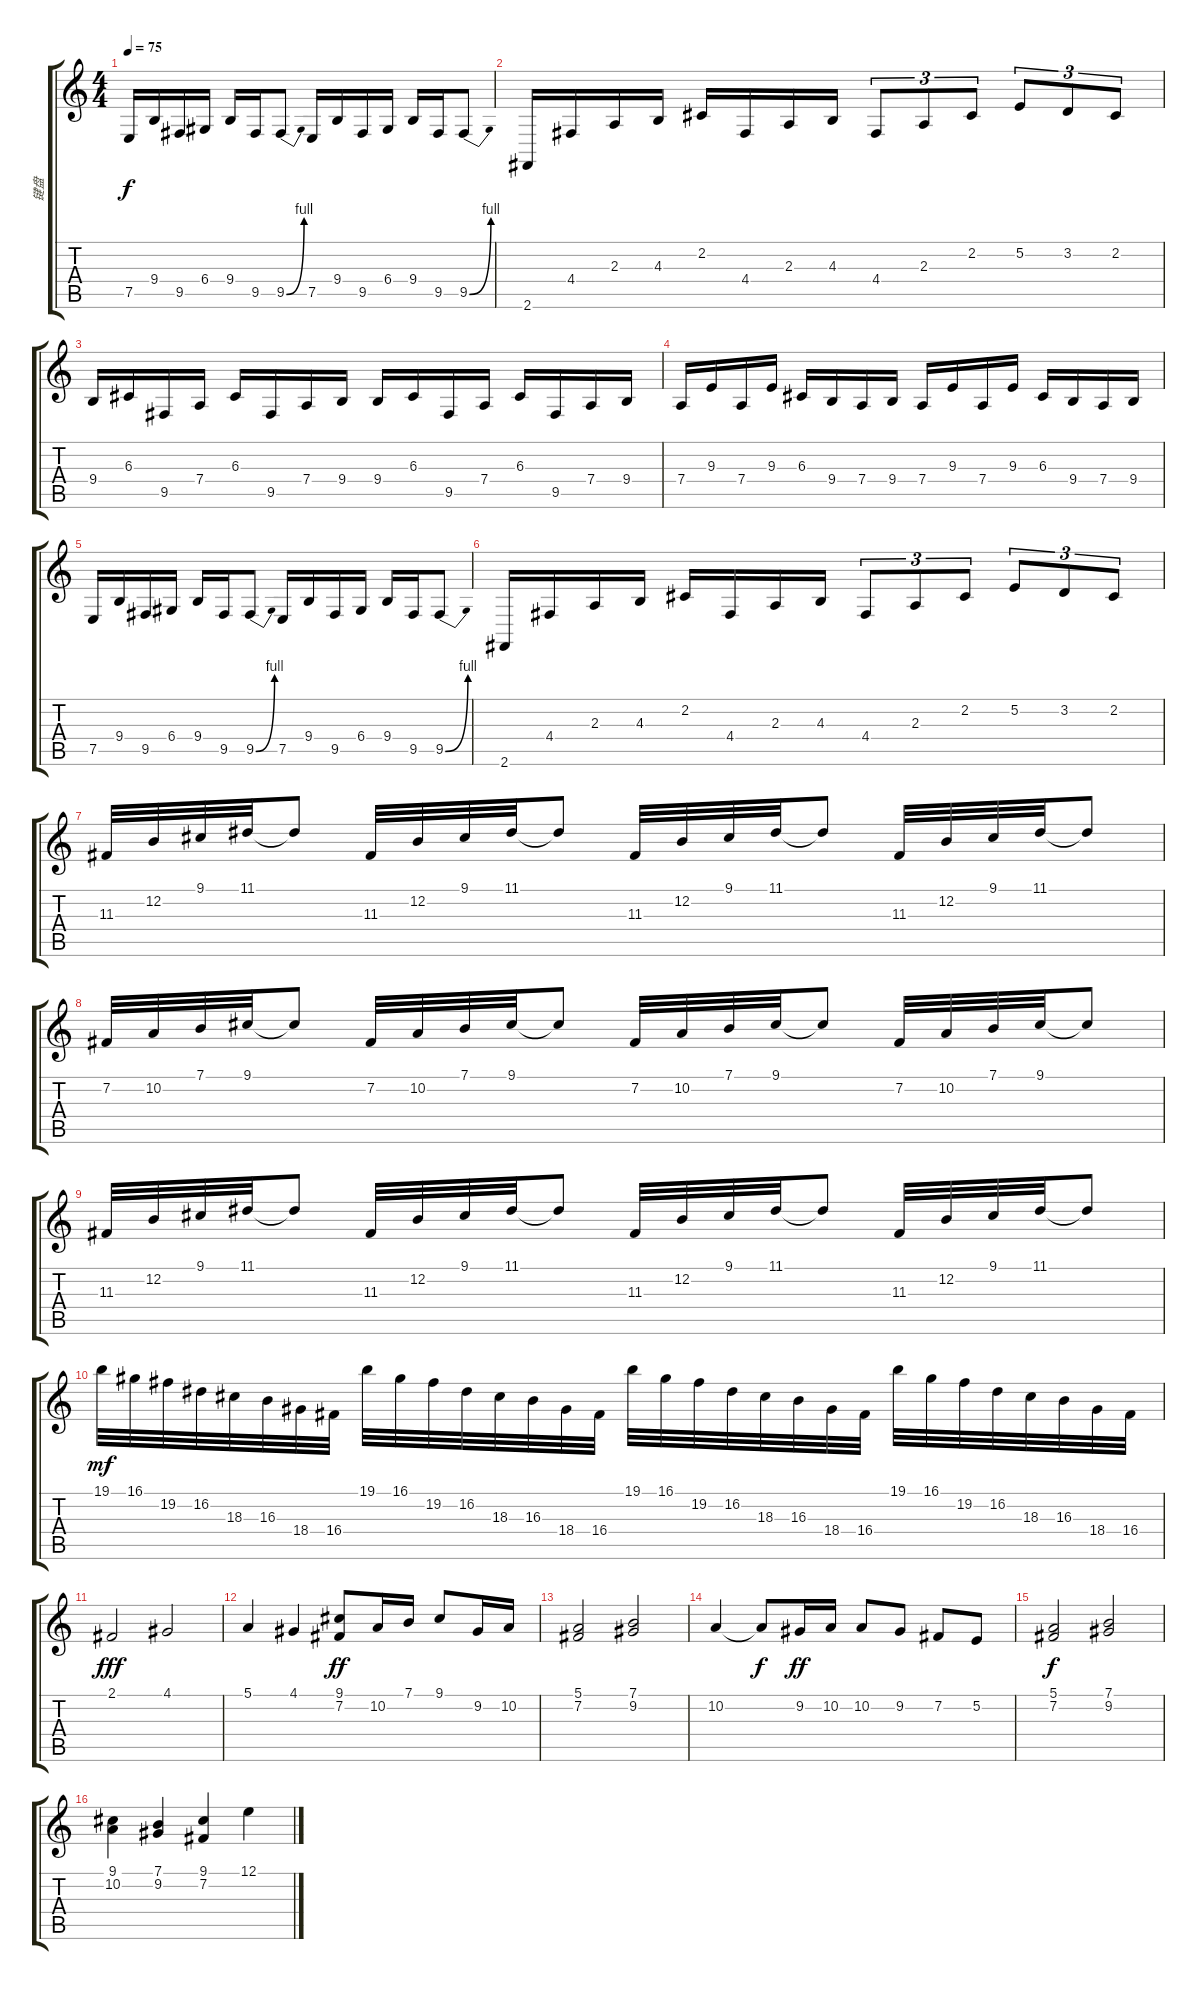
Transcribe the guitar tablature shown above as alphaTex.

\track ("键盘" "键盘") {instrument stringensemble1}
\staff {score tabs}
\tuning (E4 B3 G3 D3 A2 E2) {hide}
\ts (4 4)
\tempo 75
\clef g2
\ks c
7.5.16{dy f} 9.4.16 9.5.16 6.4.16 9.4.16 9.5.16 9.5{be (bend 0 0 60 4)}.8 7.5.16 9.4.16 9.5.16 6.4.16 9.4.16 9.5.16 9.5{be (bend 0 0 60 4)}.8 |
2.6.16 4.4.16 2.3.16 4.3.16 2.2.16 4.4.16 2.3.16 4.3.16 4.4.8{tu (3 2)} 2.3.8{tu (3 2)} 2.2.8{tu (3 2)} 5.2.8{tu (3 2)} 3.2.8{tu (3 2)} 2.2.8{tu (3 2)} |
9.4.16 6.3.16 9.5.16 7.4.16 6.3.16 9.5.16 7.4.16 9.4.16 9.4.16 6.3.16 9.5.16 7.4.16 6.3.16 9.5.16 7.4.16 9.4.16 |
7.4.16 9.3.16 7.4.16 9.3.16 6.3.16 9.4.16 7.4.16 9.4.16 7.4.16 9.3.16 7.4.16 9.3.16 6.3.16 9.4.16 7.4.16 9.4.16 |
7.5.16 9.4.16 9.5.16 6.4.16 9.4.16 9.5.16 9.5{be (bend 0 0 60 4)}.8 7.5.16 9.4.16 9.5.16 6.4.16 9.4.16 9.5.16 9.5{be (bend 0 0 60 4)}.8 |
2.6.16 4.4.16 2.3.16 4.3.16 2.2.16 4.4.16 2.3.16 4.3.16 4.4.8{tu (3 2)} 2.3.8{tu (3 2)} 2.2.8{tu (3 2)} 5.2.8{tu (3 2)} 3.2.8{tu (3 2)} 2.2.8{tu (3 2)} |
11.3.32 12.2.32 9.1.32 11.1.32 11.1{t}.8 11.3.32 12.2.32 9.1.32 11.1.32 11.1{t}.8 11.3.32 12.2.32 9.1.32 11.1.32 11.1{t}.8 11.3.32 12.2.32 9.1.32 11.1.32 11.1{t}.8 |
7.2.32 10.2.32 7.1.32 9.1.32 9.1{t}.8 7.2.32 10.2.32 7.1.32 9.1.32 9.1{t}.8 7.2.32 10.2.32 7.1.32 9.1.32 9.1{t}.8 7.2.32 10.2.32 7.1.32 9.1.32 9.1{t}.8 |
11.3.32 12.2.32 9.1.32 11.1.32 11.1{t}.8 11.3.32 12.2.32 9.1.32 11.1.32 11.1{t}.8 11.3.32 12.2.32 9.1.32 11.1.32 11.1{t}.8 11.3.32 12.2.32 9.1.32 11.1.32 11.1{t}.8 |
19.1.32{dy mf} 16.1.32 19.2.32 16.2.32 18.3.32 16.3.32 18.4.32 16.4.32 19.1.32 16.1.32 19.2.32 16.2.32 18.3.32 16.3.32 18.4.32 16.4.32 19.1.32 16.1.32 19.2.32 16.2.32 18.3.32 16.3.32 18.4.32 16.4.32 19.1.32 16.1.32 19.2.32 16.2.32 18.3.32 16.3.32 18.4.32 16.4.32 |
2.1.2{dy fff volume 11 instrument stringensemble1} 4.1.2 |
5.1.4 4.1.4 (9.1 7.2).8{dy ff} 10.2.16 7.1.16 9.1.8 9.2.16 10.2.16 |
(5.1 7.2).2 (7.1 9.2).2 |
10.2.4 10.2{t}.8{dy f} 9.2.16{dy ff} 10.2.16 10.2.8 9.2.8 7.2.8 5.2.8 |
(5.1 7.2).2{dy f} (7.1 9.2).2 |
(9.1 10.2).4 (7.1 9.2).4 (9.1 7.2).4 12.1.4
